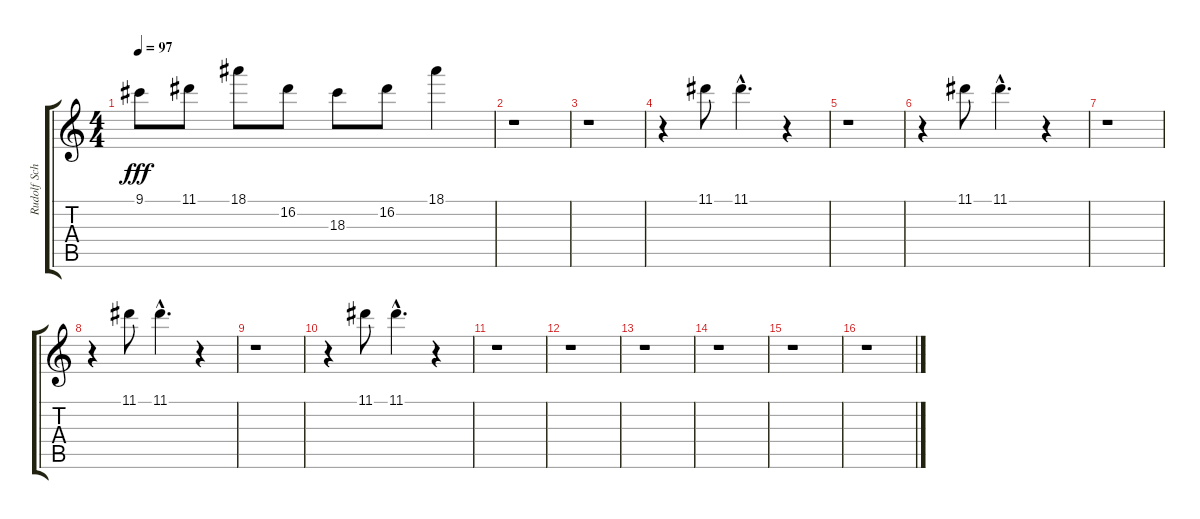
\track ("Rudolf Schenker - Lead Guitar" "Rudolf Sch") {instrument distortionguitar}
\staff {score tabs}
\tuning (E4 B3 G3 D3 A2 E2) {hide}
\ts (4 4)
\tempo 97
\clef g2
\ks c
9.1.8{dy fff} 11.1.8 18.1.8 16.2.8 18.3.8 16.2.8 18.1.4 |
r.1 |
r.1 |
r.4 11.1.8 11.1{hac}.4{d} r.4 |
r.1 |
r.4 11.1.8 11.1{hac}.4{d} r.4 |
r.1 |
r.4 11.1.8 11.1{hac}.4{d} r.4 |
r.1 |
r.4 11.1.8 11.1{hac}.4{d} r.4 |
r.1 |
r.1 |
r.1 |
r.1 |
r.1 |
r.1
